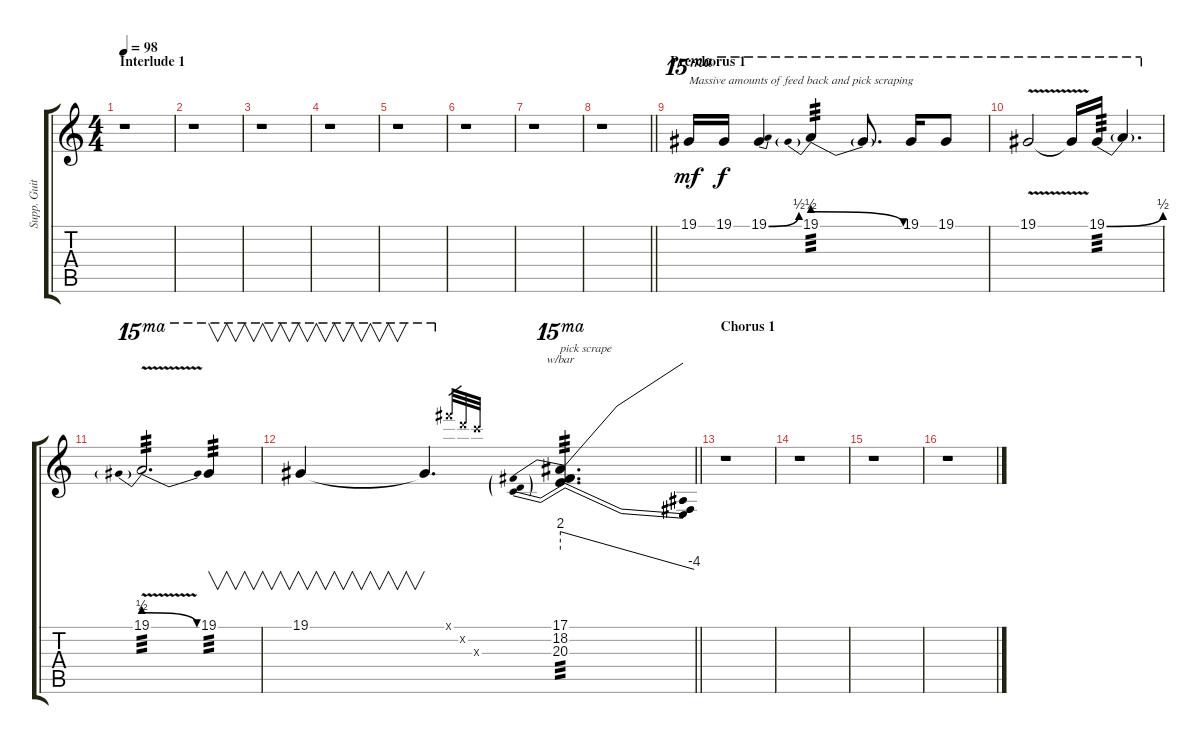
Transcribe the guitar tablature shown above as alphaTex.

\track ("Supp. Guitar" "Supp. Guit") {instrument electricguitarclean}
\staff {score tabs}
\tuning (Db4 Ab3 E3 B2 Gb2 Db2) {hide}
\ts (4 4)
\section ("" "Interlude 1")
\tempo 98
\clef g2
\ks c
r.1{dy f} |
r.1 |
r.1 |
r.1 |
r.1 |
r.1 |
r.1 |
\barLineRight lightlight
r.1 |
\section ("" "Pre-chorus 1")
19.1.16{ot 15ma txt "Massive amounts of feed back and pick scraping" dy mf instrument overdrivenguitar} 19.1.16{ot 15ma dy f} 19.1{be (bend 0 0 60 2)}.4{ot 15ma} 19.1{be (prebendrelease 0 2 60 0)}.4{ot 15ma tp 3} 19.1{t}.8{d ot 15ma} 19.1.16{ot 15ma} 19.1.8{ot 15ma} |
19.1{v}.2{ot 15ma} 19.1{t}.16{ot 15ma} 19.1{be (bend 0 0 60 2)}.16{ot 15ma tp 3} 19.1{t}.4{d ot 15ma} |
19.1{be (prebendrelease 0 2 60 0) v}.2{d ot 15ma tp 3} 19.1.4{v ot 15ma tp 3} |
\barLineRight lightlight
19.1.4{v ot 15ma} 19.1{t}.4{d ot 15ma} 17.1{x}.32{gr} 18.2{x}.32{gr} 20.3{x}.32{gr} (17.1 18.2 20.3).4{d tbe (predivedive default 0 8 60 -16) ot 15ma txt "pick scrape" tp 3} |
\section ("" "Chorus 1")
r.1 |
r.1 |
r.1 |
r.1
